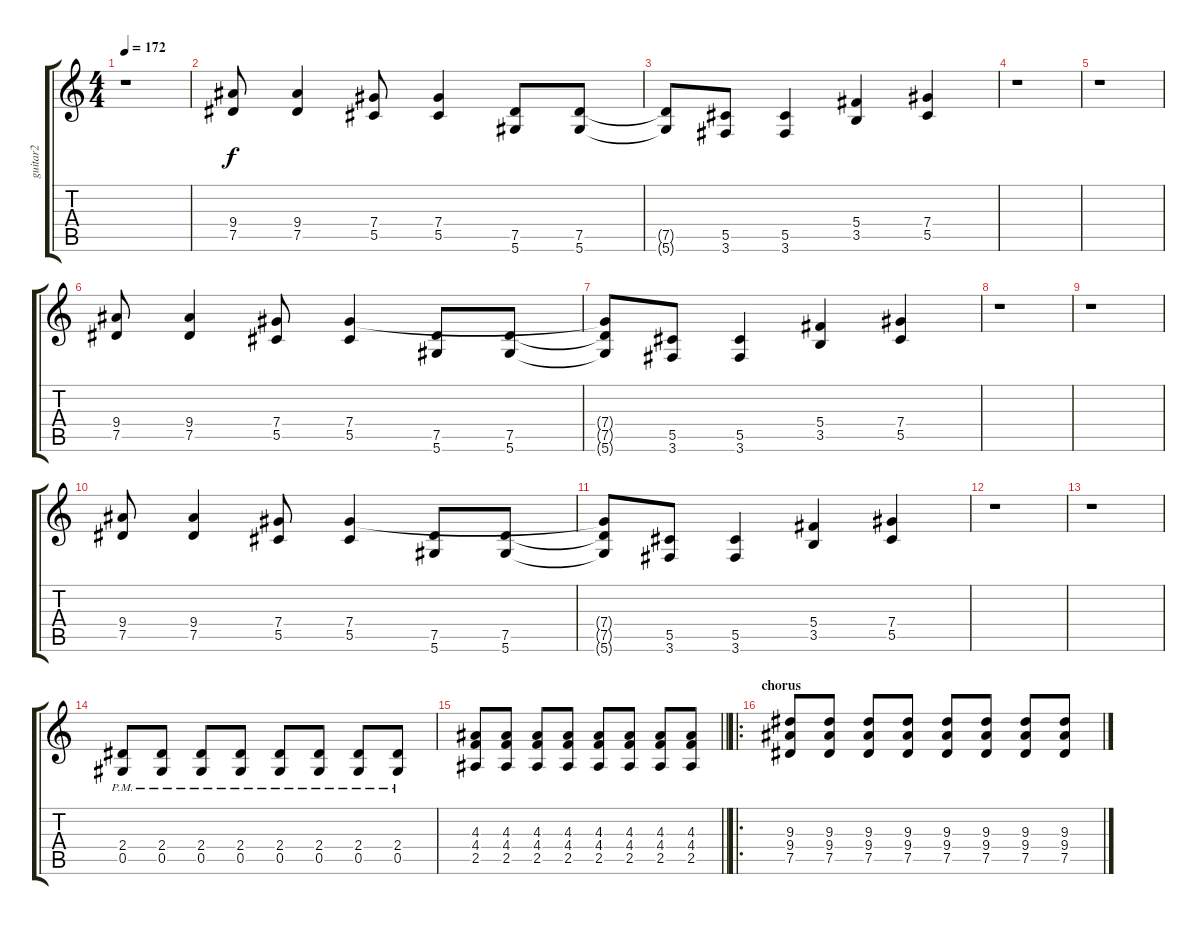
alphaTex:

\track ("guitar2" "guitar2") {instrument distortionguitar}
\staff {score tabs}
\tuning (Eb4 Bb3 Gb3 Db3 Ab2 Eb2) {hide}
\ts (4 4)
\tempo 172
\clef g2
\ks c
r.1{dy f} |
(9.4 7.5).8 (9.4 7.5).4 (7.4 5.5).8 (7.4 5.5).4 (7.5 5.6).8 (7.5 5.6).8 |
(7.5{t} 5.6{t}).8 (5.5 3.6).8 (5.5 3.6).4 (5.4 3.5).4 (7.4 5.5).4 |
r.1 |
r.1 |
(9.4 7.5).8 (9.4 7.5).4 (7.4 5.5).8 (7.4 5.5).4 (7.5 5.6).8 (7.5 5.6).8 |
(7.4{t} 7.5{t} 5.6{t}).8 (5.5 3.6).8 (5.5 3.6).4 (5.4 3.5).4 (7.4 5.5).4 |
r.1 |
r.1 |
(9.4 7.5).8 (9.4 7.5).4 (7.4 5.5).8 (7.4 5.5).4 (7.5 5.6).8 (7.5 5.6).8 |
(7.4{t} 7.5{t} 5.6{t}).8 (5.5 3.6).8 (5.5 3.6).4 (5.4 3.5).4 (7.4 5.5).4 |
r.1 |
r.1 |
(2.4{pm} 0.5{pm}).8 (2.4{pm} 0.5{pm}).8 (2.4{pm} 0.5{pm}).8 (2.4{pm} 0.5{pm}).8 (2.4{pm} 0.5{pm}).8 (2.4{pm} 0.5{pm}).8 (2.4{pm} 0.5{pm}).8 (2.4{pm} 0.5{pm}).8 |
\barLineRight lightlight
(4.3 4.4 2.5).8 (4.3 4.4 2.5).8 (4.3 4.4 2.5).8 (4.3 4.4 2.5).8 (4.3 4.4 2.5).8 (4.3 4.4 2.5).8 (4.3 4.4 2.5).8 (4.3 4.4 2.5).8 |
\ro
\section ("" "chorus")
(9.3 9.4 7.5).8 (9.3 9.4 7.5).8 (9.3 9.4 7.5).8 (9.3 9.4 7.5).8 (9.3 9.4 7.5).8 (9.3 9.4 7.5).8 (9.3 9.4 7.5).8 (9.3 9.4 7.5).8
